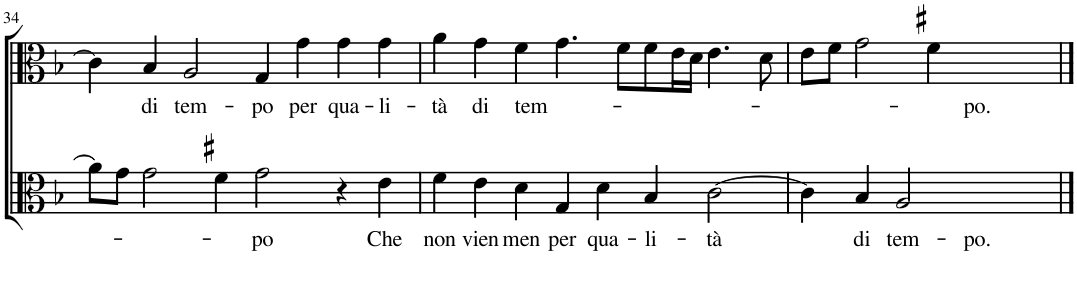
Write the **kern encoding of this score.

**kern	**text	**kern	**text
*part2	*part2	*part1	*part1
*staff2	*staff2	*staff1	*staff1
*I"Voice	*	*I"Voice	*
!!LO:PB:g=z
*clefC3	*	*clefC3	*
*k[b-]	*	*k[b-]	*
*M4/2	*	*M4/2	*
=34	=34	=34	=34
8a\L]	.	4c\]	.
8g\J	.	.	.
!	!	!	!LO:LY:b
2g\	.	4B-/	di
!	!	!	!LO:LY:b
.	.	2A/	tem-
4f#X\	.	.	.
!	!LO:LY:b	!	!LO:LY:b
2g\	-po	4G/	-po
!	!	!	!LO:LY:b
.	.	4g\	per
!	!	!	!LO:LY:b
4r	.	4g\	qua-
!	!LO:LY:b	!	!LO:LY:b
4e\	Che	4g\	-li-
=35	=35	=35	=35
!	!LO:LY:b	!	!LO:LY:b
4f\	non	4a\	-tà
!	!LO:LY:b	!	!LO:LY:b
4e\	vien	4g\	di
!	!LO:LY:b	!	!LO:LY:b
4d\	men	4f\	tem-
!	!LO:LY:b	!	!
4G/	per	4.g\	.
!	!LO:LY:b	!	!
4d\	qua-	.	.
.	.	8f\L	.
!	!LO:LY:b	!	!
4B-/	-li-	8f\	.
.	.	16e\L	.
.	.	16d\JJ	.
!	!LO:LY:b	!	!
[2c\	-tà	4.e\	.
.	.	8d\	.
=36	=36	=36	=36
4c\]	.	8e\L	.
.	.	8f\J	.
!	!LO:LY:b	!	!
4B-/	di	2g\	.
!	!LO:LY:b	!	!
2A/	tem-	.	.
.	.	4f#X\	.
!	!LO:LY:b	!	!LO:LY:b
1G	po.	1g	-po.
==	==	==	==
*-	*-	*-	*-
